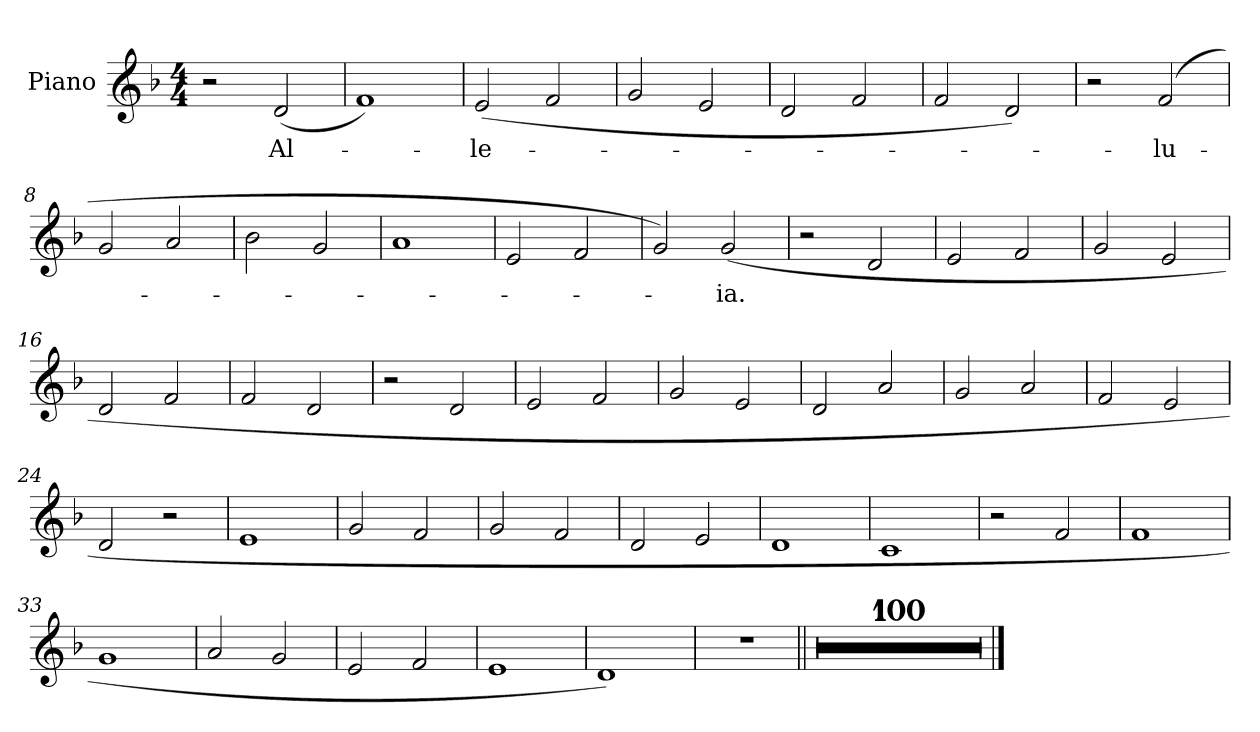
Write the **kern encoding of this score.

**kern	**text
*part1	*part1
*staff1	*staff1
*I"Piano	*
*I'Pno.	*
*clefG2	*
*k[b-]	*
*M4/4	*
=1	=1
2r	.
(>2d/	Al-
=2	=2
1f)	.
=3	=3
(>2e/	-le-
2f/	.
=4	=4
2g/	.
2e/	.
=5	=5
2d/	.
2f/	.
=6	=6
2f/	.
2d/)	.
=7	=7
2r	.
(>2f/	-lu-
=8	=8
2g/	.
2a/	.
=9	=9
2b-\	.
2g/	.
=10	=10
1a	.
!!LO:LB:g=z
=11	=11
2e/	.
2f/	.
=12	=12
2g/)	.
(<2g/	-ia.
=13	=13
2r	.
2d/	.
=14	=14
2e/	.
2f/	.
=15	=15
2g/	.
2e/	.
=16	=16
2d/	.
2f/	.
=17	=17
2f/	.
2d/	.
=18	=18
2r	.
2d/	.
=19	=19
2e/	.
2f/	.
=20	=20
2g/	.
2e/	.
=21	=21
2d/	.
2a/	.
!!LO:LB:g=z
=22	=22
2g/	.
2a/	.
=23	=23
2f/	.
2e/	.
=24	=24
2d/	.
2r	.
=25	=25
1e	.
=26	=26
2g/	.
2f/	.
=27	=27
2g/	.
2f/	.
=28	=28
2d/	.
2e/	.
=29	=29
1d	.
=30	=30
1c	.
=31	=31
2r	.
2f/	.
=32	=32
1f	.
!!LO:LB:g=z
=33	=33
1g	.
=34	=34
2a/	.
2g/	.
=35	=35
2e/	.
2f/	.
=36	=36
1e	.
=37	=37
1d)	.
=38	=38
1r	.
=39||	=39||
1r	.
=40	=40
1r	.
=41	=41
1r	.
=42	=42
1r	.
=43	=43
1r	.
=44	=44
1r	.
!!LO:LB:g=z
=45	=45
1r	.
=46	=46
1r	.
=47	=47
1r	.
=48	=48
1r	.
=49	=49
1r	.
=50	=50
1r	.
=51	=51
1r	.
=52	=52
1r	.
=53	=53
1r	.
=54	=54
1r	.
=55	=55
1r	.
=56	=56
1r	.
!!LO:LB:g=z
=57	=57
1r	.
=58	=58
1r	.
=59	=59
1r	.
=60	=60
1r	.
=61	=61
1r	.
=62	=62
1r	.
=63	=63
1r	.
=64	=64
1r	.
=65	=65
1r	.
=66	=66
1r	.
=67	=67
1r	.
=68	=68
1r	.
!!LO:LB:g=z
=69	=69
1r	.
=70	=70
1r	.
=71	=71
1r	.
=72	=72
1r	.
=73	=73
1r	.
=74	=74
1r	.
=75	=75
1r	.
=76	=76
1r	.
=77	=77
1r	.
=78	=78
1r	.
=79	=79
1r	.
=80	=80
1r	.
!!LO:LB:g=z
=81	=81
1r	.
=82	=82
1r	.
=83	=83
1r	.
=84	=84
1r	.
=85	=85
1r	.
=86	=86
1r	.
=87	=87
1r	.
=88	=88
1r	.
=89	=89
1r	.
=90	=90
1r	.
=91	=91
1r	.
=92	=92
1r	.
!!LO:LB:g=z
=93	=93
1r	.
=94	=94
1r	.
=95	=95
1r	.
=96	=96
1r	.
=97	=97
1r	.
=98	=98
1r	.
=99	=99
1r	.
=100	=100
1r	.
=101	=101
1r	.
=102	=102
1r	.
=103	=103
1r	.
=104	=104
1r	.
!!LO:LB:g=z
=105	=105
1r	.
=106	=106
1r	.
=107	=107
1r	.
=108	=108
1r	.
=109	=109
1r	.
=110	=110
1r	.
=111	=111
1r	.
=112	=112
1r	.
=113	=113
1r	.
=114	=114
1r	.
=115	=115
1r	.
=116	=116
1r	.
!!LO:PB:g=z
=117	=117
1r	.
=118	=118
1r	.
=119	=119
1r	.
=120	=120
1r	.
=121	=121
1r	.
=122	=122
1r	.
=123	=123
1r	.
=124	=124
1r	.
=125	=125
1r	.
=126	=126
1r	.
=127	=127
1r	.
=128	=128
1r	.
!!LO:LB:g=z
=129	=129
1r	.
=130	=130
1r	.
=131	=131
1r	.
=132	=132
1r	.
=133	=133
1r	.
=134	=134
1r	.
=135	=135
1r	.
=136	=136
1r	.
=137	=137
1r	.
=138	=138
1r	.
==	==
*-	*-
